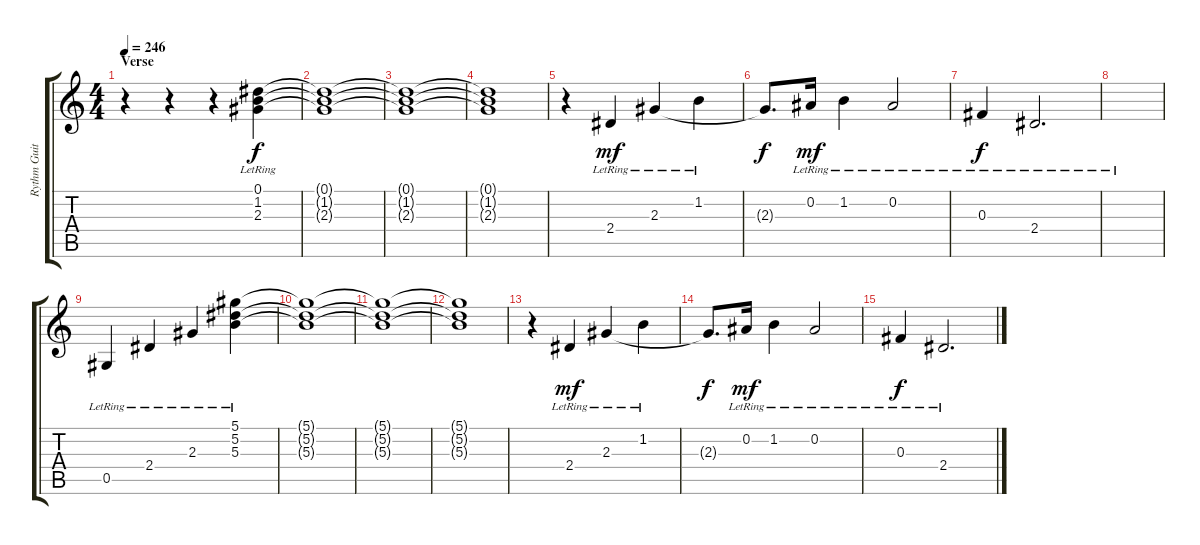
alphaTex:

\track ("Rythm Guitar" "Rythm Guit") {instrument acousticguitarsteel}
\staff {score tabs}
\tuning (Eb4 Bb3 Gb3 Db3 Ab2 Eb2) {hide}
\ts (4 4)
\section ("" "Verse ")
\tempo 246
\clef g2
\ks c
r.4{dy f instrument acousticguitarsteel} r.4 r.4 (0.1{lr} 1.2 2.3).4 |
(0.1{t} 1.2{t} 2.3{t}).1 |
(0.1{t} 1.2{t} 2.3{t}).1 |
(0.1{t} 1.2{t} 2.3{t}).1 |
r.4 2.4{lr}.4{dy mf} 2.3{lr}.4 1.2{lr}.4 |
2.3{t}.8{d dy f} 0.2{lr}.16{dy mf} 1.2{lr}.4 0.2{lr}.2 |
0.3{lr}.4{dy f} 2.4{lr}.2{d} |
|
0.5{lr}.4 2.4{lr}.4 2.3{lr}.4 (5.1 5.2 5.3{lr}).4 |
(5.1{t} 5.2{t} 5.3{t}).1 |
(5.1{t} 5.2{t} 5.3{t}).1 |
(5.1{t} 5.2{t} 5.3{t}).1 |
r.4 2.4{lr}.4{dy mf} 2.3{lr}.4 1.2{lr}.4 |
2.3{t}.8{d dy f} 0.2{lr}.16{dy mf} 1.2{lr}.4 0.2{lr}.2 |
0.3{lr}.4{dy f} 2.4{lr}.2{d}
